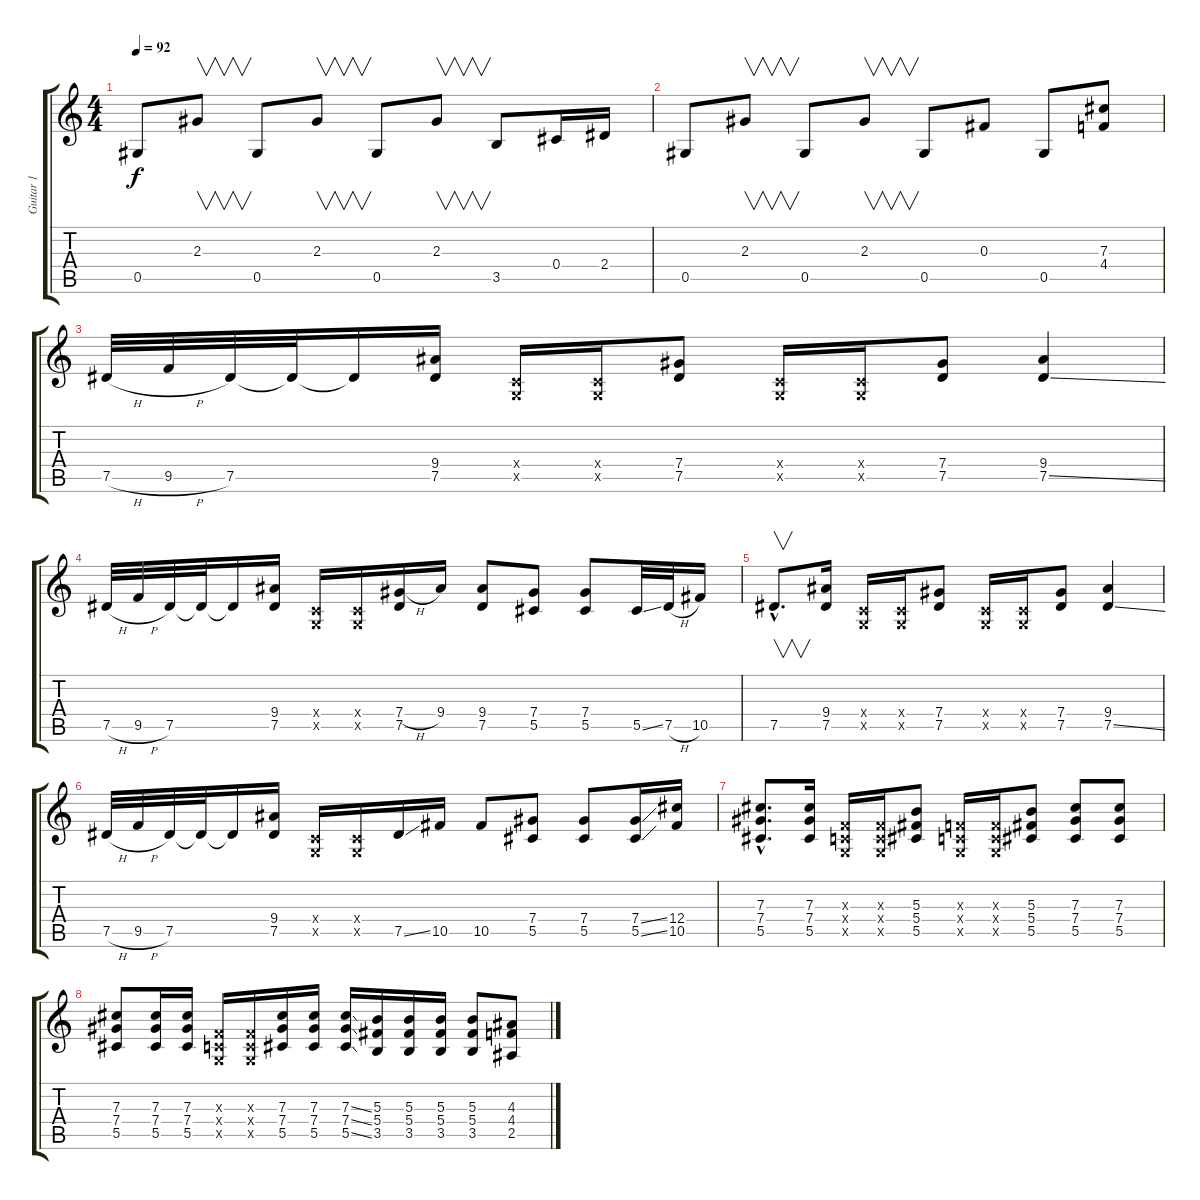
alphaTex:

\track ("Guitar 1" "Guitar 1") {instrument distortionguitar}
\staff {score tabs}
\tuning (Eb4 Bb3 Gb3 Db3 Ab2 Eb2) {hide}
\ts (4 4)
\tempo 92
\clef g2
\ks c
0.5.8{dy f} 2.3.8{v} 0.5.8 2.3.8{v} 0.5.8 2.3.8{v} 3.5.8 0.4.16 2.4.16 |
0.5.8 2.3.8{v} 0.5.8 2.3.8{v} 0.5.8 0.3.8 0.5.8 (7.3 4.4).8 |
7.5{h}.32 9.5{h}.32 7.5.32 7.5{t}.32 7.5{t}.16 (9.4 7.5).16 (-1.4{x} -1.5{x}).16 (-1.4{x} -1.5{x}).16 (7.4 7.5).8 (-1.4{x} -1.5{x}).16 (-1.4{x} -1.5{x}).16 (7.4 7.5).8 (9.4 7.5{ss}).4 |
7.5{h}.32 9.5{h}.32 7.5.32 7.5{t}.32 7.5{t}.16 (9.4 7.5).16 (-1.4{x} -1.5{x}).16 (-1.4{x} -1.5{x}).16 (7.4{h} 7.5).16 9.4.16 (9.4 7.5).8 (7.4 5.5).8 (7.4 5.5).8 5.5{ss}.32 7.5{h}.32 10.5.16 |
7.5{hac}.8{v d} (9.4 7.5).16 (-1.4{x} -1.5{x}).16 (-1.4{x} -1.5{x}).16 (7.4 7.5).8 (-1.4{x} -1.5{x}).16 (-1.4{x} -1.5{x}).16 (7.4 7.5).8 (9.4 7.5{ss}).4 |
7.5{h}.32 9.5{h}.32 7.5.32 7.5{t}.32 7.5{t}.16 (9.4 7.5).16 (-1.4{x} -1.5{x}).16 (-1.4{x} -1.5{x}).16 7.5{ss}.16 10.5.16 10.5.8 (7.4 5.5).8 (7.4 5.5).8 (7.4{ss} 5.5{ss}).16 (12.4 10.5).16 |
(7.3{hac} 7.4{hac} 5.5{hac}).8{d} (7.3 7.4 5.5).16 (-1.3{x} -1.4{x} -1.5{x}).16 (-1.3{x} -1.4{x} -1.5{x}).16 (5.3 5.4 5.5).8 (-1.3{x} -1.4{x} -1.5{x}).16 (-1.3{x} -1.4{x} -1.5{x}).16 (5.3 5.4 5.5).8 (7.3 7.4 5.5).8 (7.3 7.4 5.5).8 |
(7.3 7.4 5.5).8 (7.3 7.4 5.5).16 (7.3 7.4 5.5).16 (-1.3{x} -1.4{x} -1.5{x}).16 (-1.3{x} -1.4{x} -1.5{x}).16 (7.3 7.4 5.5).16 (7.3 7.4 5.5).16 (7.3{ss} 7.4{ss} 5.5{ss}).16 (5.3 5.4 3.5).16 (5.3 5.4 3.5).16 (5.3 5.4 3.5).16 (5.3 5.4 3.5).8 (4.3 4.4 2.5).8
